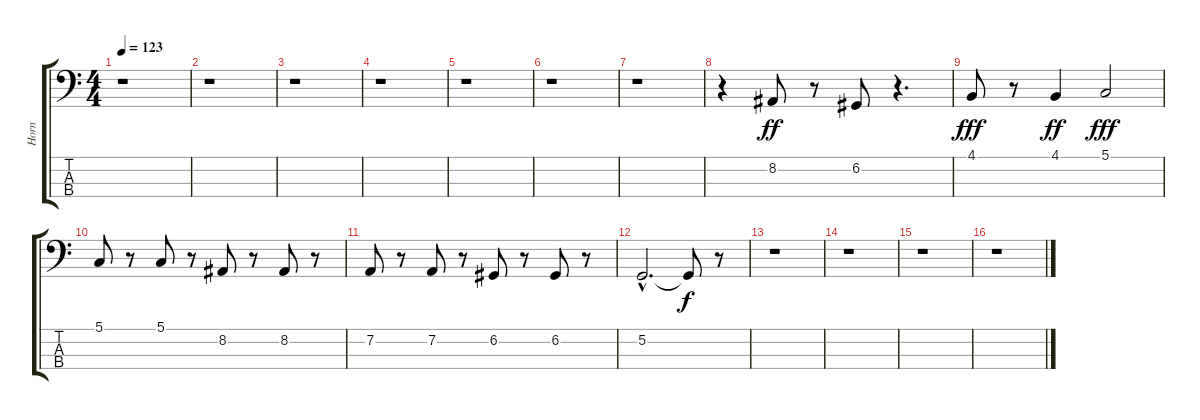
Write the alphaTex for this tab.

\track ("Horn" "Horn") {instrument frenchhorn}
\staff {score tabs}
\tuning (G2 D2 A1 E1) {hide}
\ts (4 4)
\tempo 123
\clef f4
\ks c
r.1{dy f} |
r.1 |
r.1 |
r.1 |
r.1 |
r.1 |
r.1 |
r.4 8.2.8{dy ff} r.8 6.2.8 r.4{d} |
4.1.8{dy fff} r.8 4.1.4{dy ff} 5.1.2{dy fff} |
5.1.8 r.8 5.1.8 r.8 8.2.8 r.8 8.2.8 r.8 |
7.2.8 r.8 7.2.8 r.8 6.2.8 r.8 6.2.8 r.8 |
5.2{hac}.2{d} 5.2{t}.8{dy f} r.8 |
r.1 |
r.1 |
r.1 |
r.1
